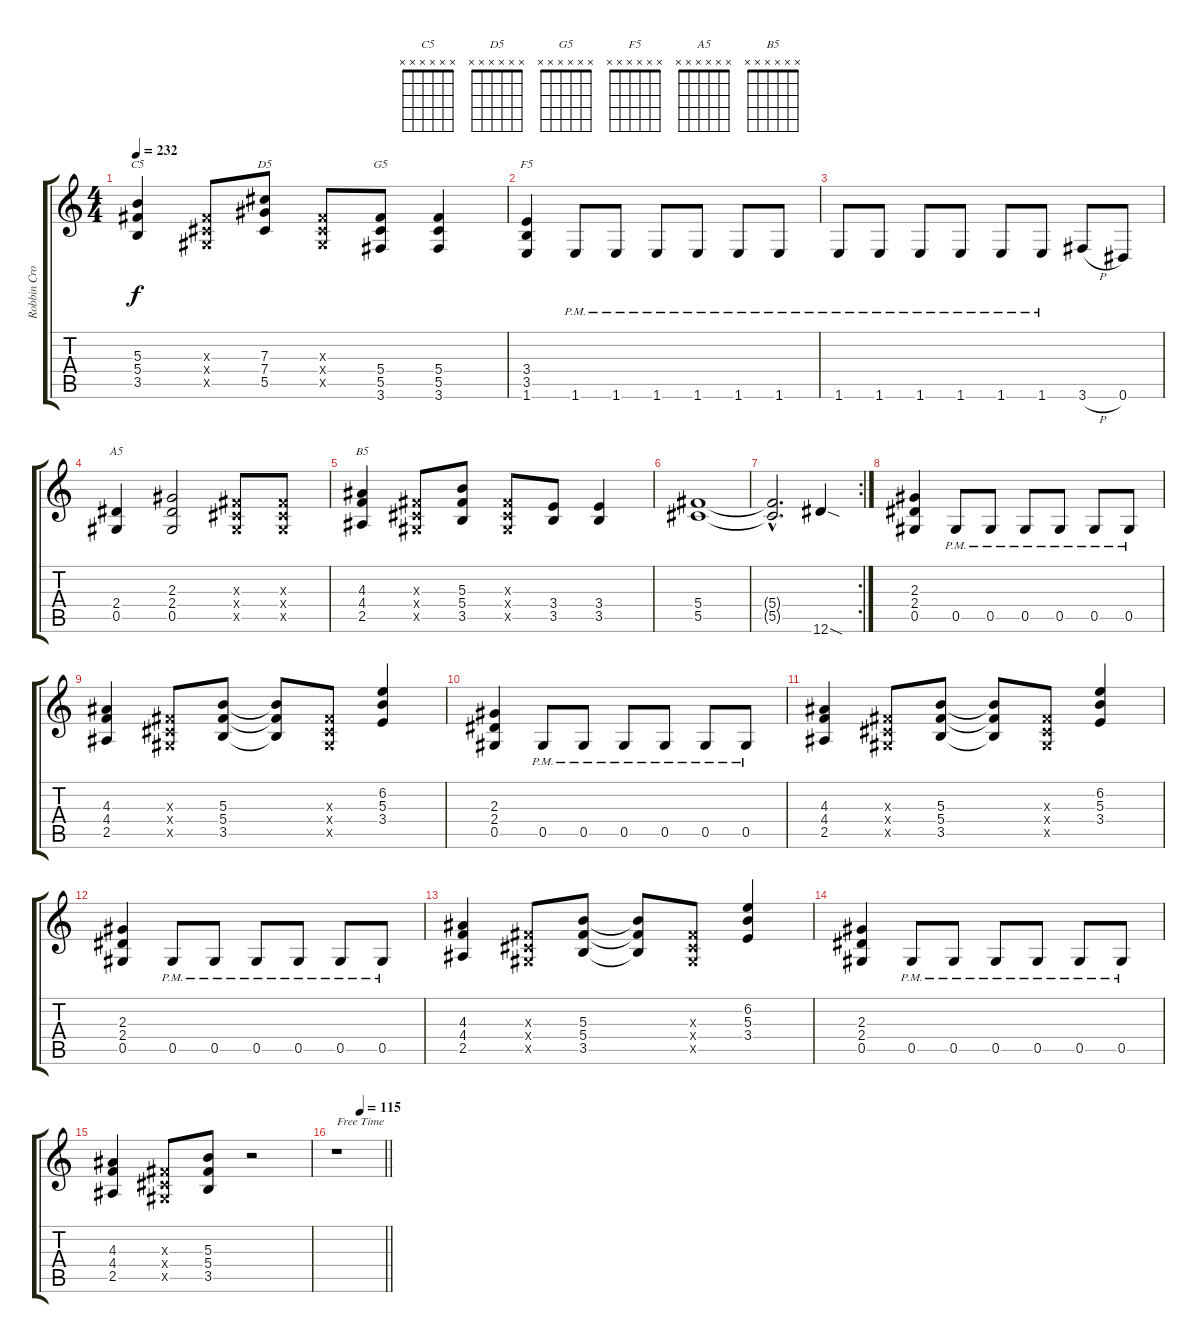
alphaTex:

\track ("Robbin Crosby \"The King\" (R.I.P)" "Robbin Cro") {instrument distortionguitar}
\staff {score tabs}
\tuning (Eb4 Bb3 Gb3 Db3 Ab2 Eb2) {hide}
\chord ("C5" x x x x x x)
\chord ("D5" x x x x x x)
\chord ("G5" x x x x x x)
\chord ("F5" x x x x x x)
\chord ("A5" x x x x x x)
\chord ("B5" x x x x x x)
\ts (4 4)
\tempo 232
\clef g2
\ks c
(5.3 5.4 3.5).4{ch "C5" dy f} (0.3{x} 0.4{x} 0.5{x}).8 (7.3 7.4 5.5).8{ch "D5"} (0.3{x} 0.4{x} 0.5{x}).8 (5.4 5.5 3.6).8{ch "G5"} (5.4 5.5 3.6).4 |
(3.4 3.5 1.6).4{ch "F5"} 1.6{pm}.8 1.6{pm}.8 1.6{pm}.8 1.6{pm}.8 1.6{pm}.8 1.6{pm}.8 |
1.6{pm}.8 1.6{pm}.8 1.6{pm}.8 1.6{pm}.8 1.6{pm}.8 1.6{pm}.8 3.6{h}.8 0.6.8 |
(2.4 0.5).4{ch "A5"} (2.3 2.4 0.5).2 (0.3{x} 0.4{x} 0.5{x}).8 (0.3{x} 0.4{x} 0.5{x}).8 |
(4.3 4.4 2.5).4{ch "B5"} (0.3{x} 0.4{x} 0.5{x}).8 (5.3 5.4 3.5).8 (0.3{x} 0.4{x} 0.5{x}).8 (3.4 3.5).8 (3.4 3.5).4 |
(5.4 5.5).1 |
\rc 2
(5.4{hac t} 5.5{hac t}).2{d} 12.6{sod}.4 |
(2.3 2.4 0.5).4 0.5{pm}.8 0.5{pm}.8 0.5{pm}.8 0.5{pm}.8 0.5{pm}.8 0.5{pm}.8 |
(4.3 4.4 2.5).4 (0.3{x} 0.4{x} 0.5{x}).8 (5.3 5.4 3.5).8 (5.3{t} 5.4{t} 3.5{t}).8 (0.3{x} 0.4{x} 0.5{x}).8 (6.2 5.3 3.4).4 |
(2.3 2.4 0.5).4 0.5{pm}.8 0.5{pm}.8 0.5{pm}.8 0.5{pm}.8 0.5{pm}.8 0.5{pm}.8 |
(4.3 4.4 2.5).4 (0.3{x} 0.4{x} 0.5{x}).8 (5.3 5.4 3.5).8 (5.3{t} 5.4{t} 3.5{t}).8 (0.3{x} 0.4{x} 0.5{x}).8 (6.2 5.3 3.4).4 |
(2.3 2.4 0.5).4 0.5{pm}.8 0.5{pm}.8 0.5{pm}.8 0.5{pm}.8 0.5{pm}.8 0.5{pm}.8 |
(4.3 4.4 2.5).4 (0.3{x} 0.4{x} 0.5{x}).8 (5.3 5.4 3.5).8 (5.3{t} 5.4{t} 3.5{t}).8 (0.3{x} 0.4{x} 0.5{x}).8 (6.2 5.3 3.4).4 |
(2.3 2.4 0.5).4 0.5{pm}.8 0.5{pm}.8 0.5{pm}.8 0.5{pm}.8 0.5{pm}.8 0.5{pm}.8 |
(4.3 4.4 2.5).4 (0.3{x} 0.4{x} 0.5{x}).8 (5.3 5.4 3.5).8 r.2 |
\tempo (115 0.5)
\barLineRight lightlight
r.1{txt "Free Time"}
